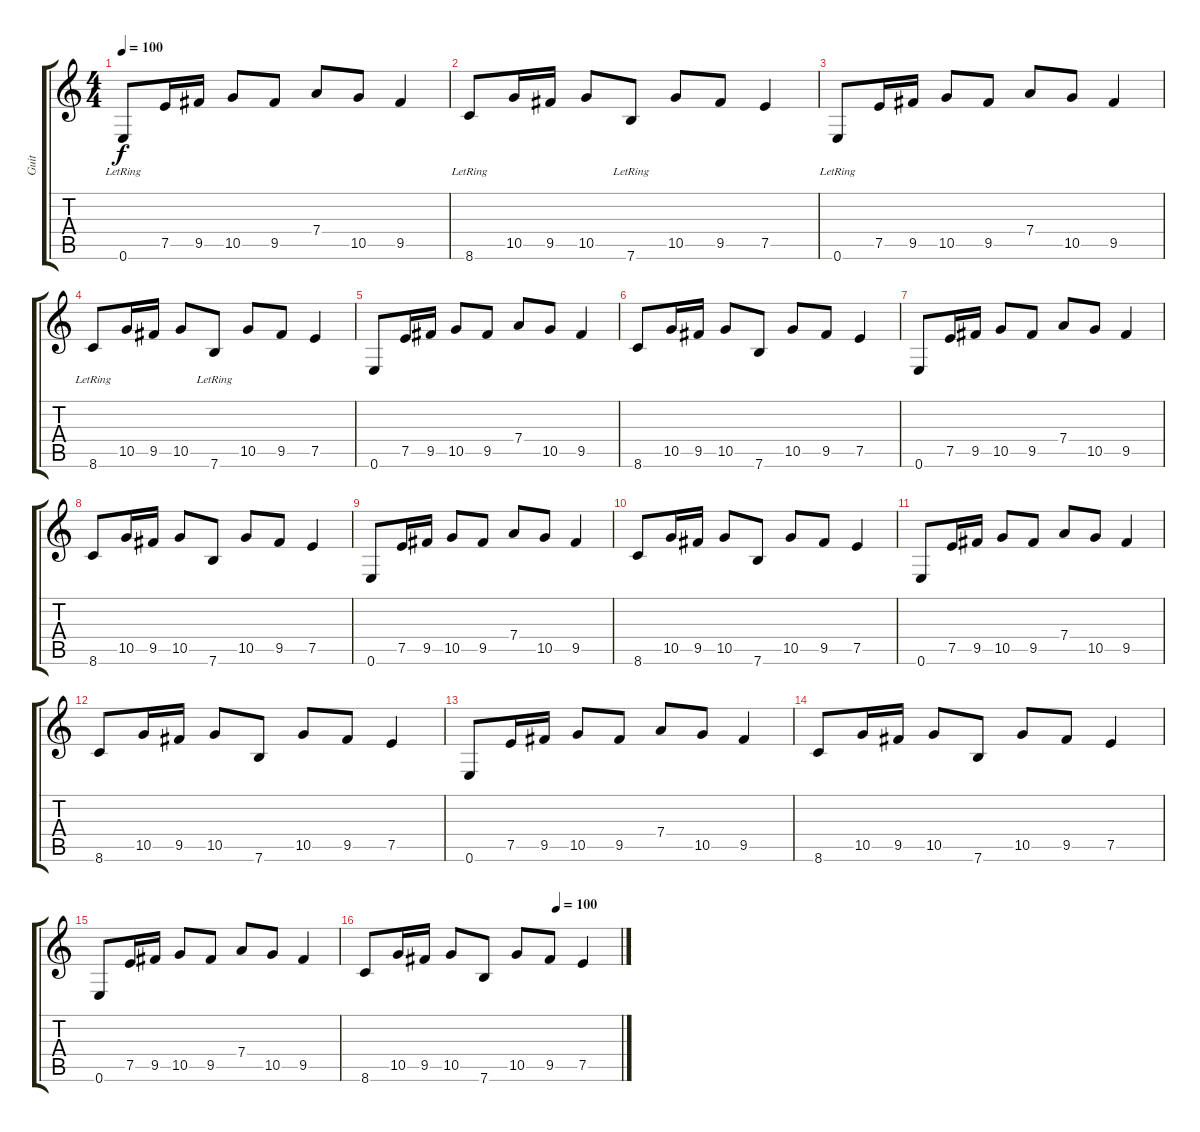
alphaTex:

\track ("Guit" "Guit") {instrument distortionguitar}
\staff {score tabs}
\tuning (E4 B3 G3 D3 A2 E2) {hide}
\ts (4 4)
\tempo 100
\tempo 120
\tempo 100
\clef g2
\ks c
0.6{lr}.8{dy f instrument electricguitarclean} 7.5.16 9.5.16 10.5.8 9.5.8 7.4.8 10.5.8 9.5.4 |
8.6{lr}.8 10.5.16 9.5.16 10.5.8 7.6{lr}.8 10.5.8 9.5.8 7.5.4 |
0.6{lr}.8 7.5.16 9.5.16 10.5.8 9.5.8 7.4.8 10.5.8 9.5.4 |
8.6{lr}.8 10.5.16 9.5.16 10.5.8 7.6{lr}.8 10.5.8 9.5.8 7.5.4 |
0.6.8{instrument distortionguitar} 7.5.16 9.5.16 10.5.8 9.5.8 7.4.8 10.5.8 9.5.4 |
8.6.8 10.5.16 9.5.16 10.5.8 7.6.8 10.5.8 9.5.8 7.5.4 |
0.6.8 7.5.16 9.5.16 10.5.8 9.5.8 7.4.8 10.5.8 9.5.4 |
8.6.8 10.5.16 9.5.16 10.5.8 7.6.8 10.5.8 9.5.8 7.5.4 |
0.6.8 7.5.16 9.5.16 10.5.8 9.5.8 7.4.8 10.5.8 9.5.4 |
8.6.8 10.5.16 9.5.16 10.5.8 7.6.8 10.5.8 9.5.8 7.5.4 |
0.6.8 7.5.16 9.5.16 10.5.8 9.5.8 7.4.8 10.5.8 9.5.4 |
8.6.8 10.5.16 9.5.16 10.5.8 7.6.8 10.5.8 9.5.8 7.5.4 |
0.6.8 7.5.16 9.5.16 10.5.8 9.5.8 7.4.8 10.5.8 9.5.4 |
8.6.8 10.5.16 9.5.16 10.5.8 7.6.8 10.5.8 9.5.8 7.5.4 |
0.6.8 7.5.16 9.5.16 10.5.8 9.5.8 7.4.8 10.5.8 9.5.4 |
\tempo (100 0.75)
8.6.8 10.5.16 9.5.16 10.5.8 7.6.8 10.5.8 9.5.8 7.5.4
